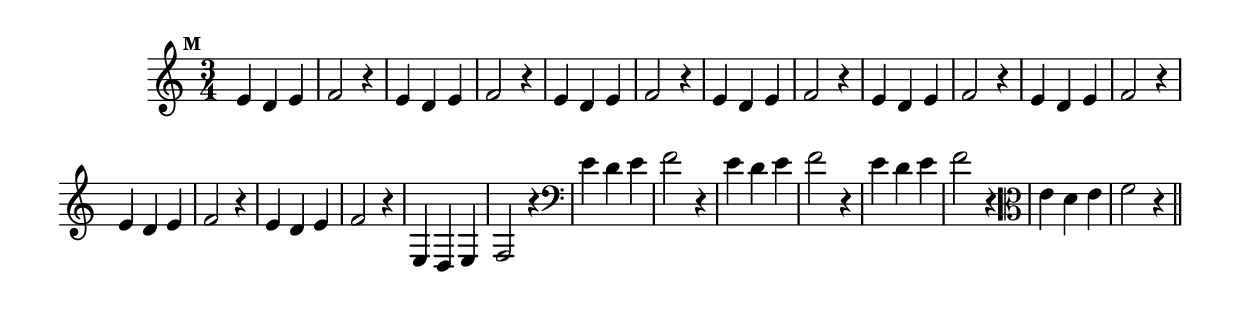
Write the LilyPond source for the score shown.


\version "2.14.2"

%\header { texidoc="Perguntas e Respostas"}

\relative c' {

  \override Staff.TimeSignature #'style = #'()
  \time 3/4 
  \override Score.BarNumber #'transparent = ##t
                                %\override Score.RehearsalMark #'font-family = #'roman
  \override Score.RehearsalMark #'font-size = #-2
  \override Score.BarNumber #'transparent = ##t
  \set Score.markFormatter = #format-mark-numbers

  \mark 12 

                                % CLARINETE

  \tag #'cl {
    e4 d e | f2 r4 
  }

                                % FLAUTA

  \tag #'fl {
    e4 d e | f2 r4 
  }

                                % OBOÉ

  \tag #'ob {
    e4 d e | f2 r4 
  }

                                % SAX ALTO

  \tag #'saxa {
    e4 d e | f2 r4 
  }

                                % SAX TENOR

  \tag #'saxt {
    e4 d e | f2 r4 
  }

                                % SAX GENES

  \tag #'saxg {
    e4 d e | f2 r4 
  }

                                % TROMPETE

  \tag #'tpt {
    e4 d e | f2 r4 
  }

                                % TROMPA

  \tag #'tpa {
    e4 d e | f2 r4 
  }

                                % TROMPA OP

  \tag #'tpaop {
    e,4 d e | f2 r4 
  }

                                % TROMBONE

  \tag #'tbn {
    \clef bass
    e'4 d e | f2 r4 
  }

                                % TUBA MIB

  \tag #'tbamib {
    \clef bass
    e4 d e | f2 r4 
  }

                                % TUBA SIB

  \tag #'tbasib {
    \clef bass
    e4 d e | f2 r4 
  }

                                % VIOLA

  \tag #'vla {
    \clef alto
    e4 d e | f2 r4 
  }

                                % FINAL

  \bar "||"

}
